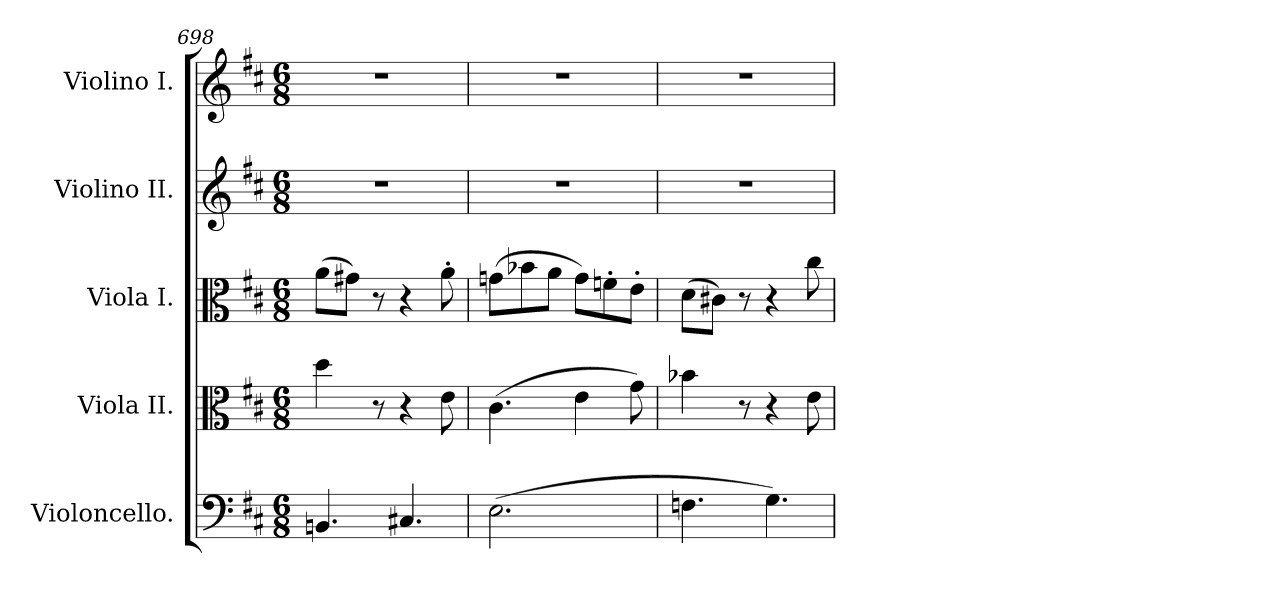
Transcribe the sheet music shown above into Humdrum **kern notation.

**kern	**kern	**kern	**kern	**kern
*part5	*part4	*part3	*part2	*part1
*staff5	*staff4	*staff3	*staff2	*staff1
*I"Violoncello.	*I"Viola II.	*I"Viola I.	*I"Violino II.	*I"Violino I.
*I'Vc	*I'Vla	*I'Vla	*I'Vln	*I'Vln
*clefF4	*clefC3	*clefC3	*clefG2	*clefG2
*k[f#c#]	*k[f#c#]	*k[f#c#]	*k[f#c#]	*k[f#c#]
*M6/8	*M6/8	*M6/8	*M6/8	*M6/8
=698	=698	=698	=698	=698
4.BBn/	4dd\	(>8a\L	2.r	2.r
.	.	8g#X\J)	.	.
.	8r	8r	.	.
4.C#X/	4r	4r	.	.
.	8e\	8a'\	.	.
=699	=699	=699	=699	=699
(>2.E\	(>4.c#\	(>8gn\L	2.r	2.r
.	.	8b-X\	.	.
.	.	8a\J	.	.
.	4e\	8g\L)	.	.
.	.	8fn'\	.	.
.	8g\)	8e'\J	.	.
=700	=700	=700	=700	=700
4.Fn\	4b-X\	(>8d\L	2.r	2.r
.	.	8c#X\J)	.	.
.	8r	8r	.	.
4.G\)	4r	4r	.	.
.	8e\	8cc#\	.	.
=	=	=	=	=
*-	*-	*-	*-	*-
